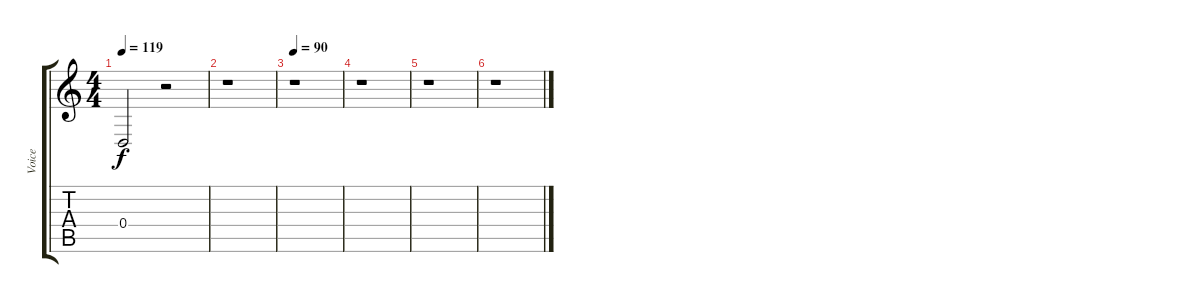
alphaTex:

\track ("Voice" "Voice") {instrument lead1square}
\staff {score tabs}
\tuning (E4 B3 G3 D3 A2 E2) {hide}
\ts (4 4)
\tempo 119
\clef g2
\ks c
0.4{t}.2{dy f} r.2 |
r.1 |
\tempo 90
r.1 |
r.1 |
r.1 |
r.1
